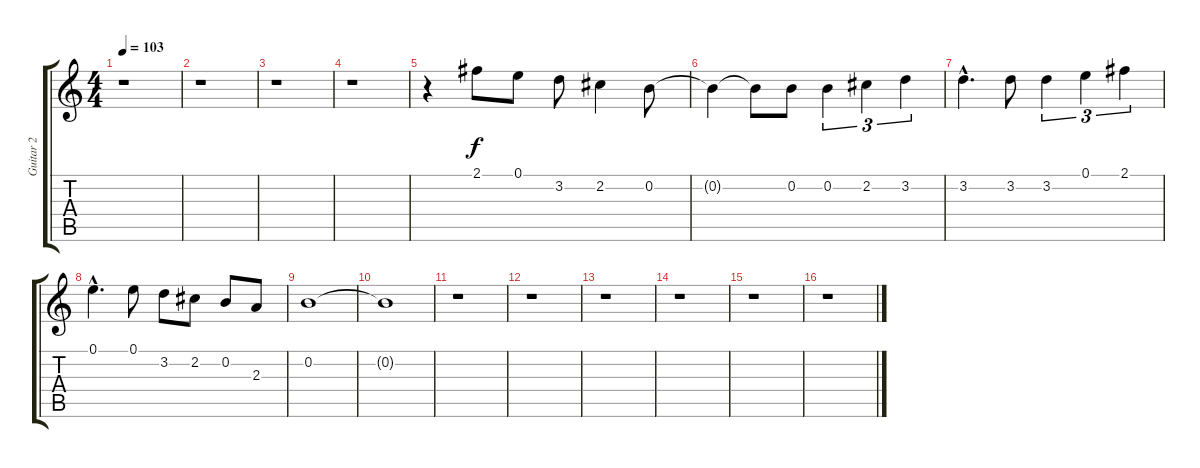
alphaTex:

\track ("Guitar 2" "Guitar 2") {instrument acousticguitarnylon}
\staff {score tabs}
\tuning (E4 B3 G3 D3 A2 E2) {hide}
\ts (4 4)
\tempo 103
\clef g2
\ks c
r.1{dy f instrument acousticguitarnylon} |
r.1 |
r.1 |
r.1 |
r.4 2.1.8 0.1.8 3.2.8 2.2.4 0.2.8 |
0.2{t}.4 0.2{t}.8 0.2.8 0.2.4{tu (3 2)} 2.2.4{tu (3 2)} 3.2.4{tu (3 2)} |
3.2{hac}.4{d} 3.2.8 3.2.4{tu (3 2)} 0.1.4{tu (3 2)} 2.1.4{tu (3 2)} |
0.1{hac}.4{d} 0.1.8 3.2.8 2.2.8 0.2.8 2.3.8 |
0.2.1 |
0.2{t}.1 |
r.1 |
r.1 |
r.1 |
r.1 |
r.1 |
r.1
